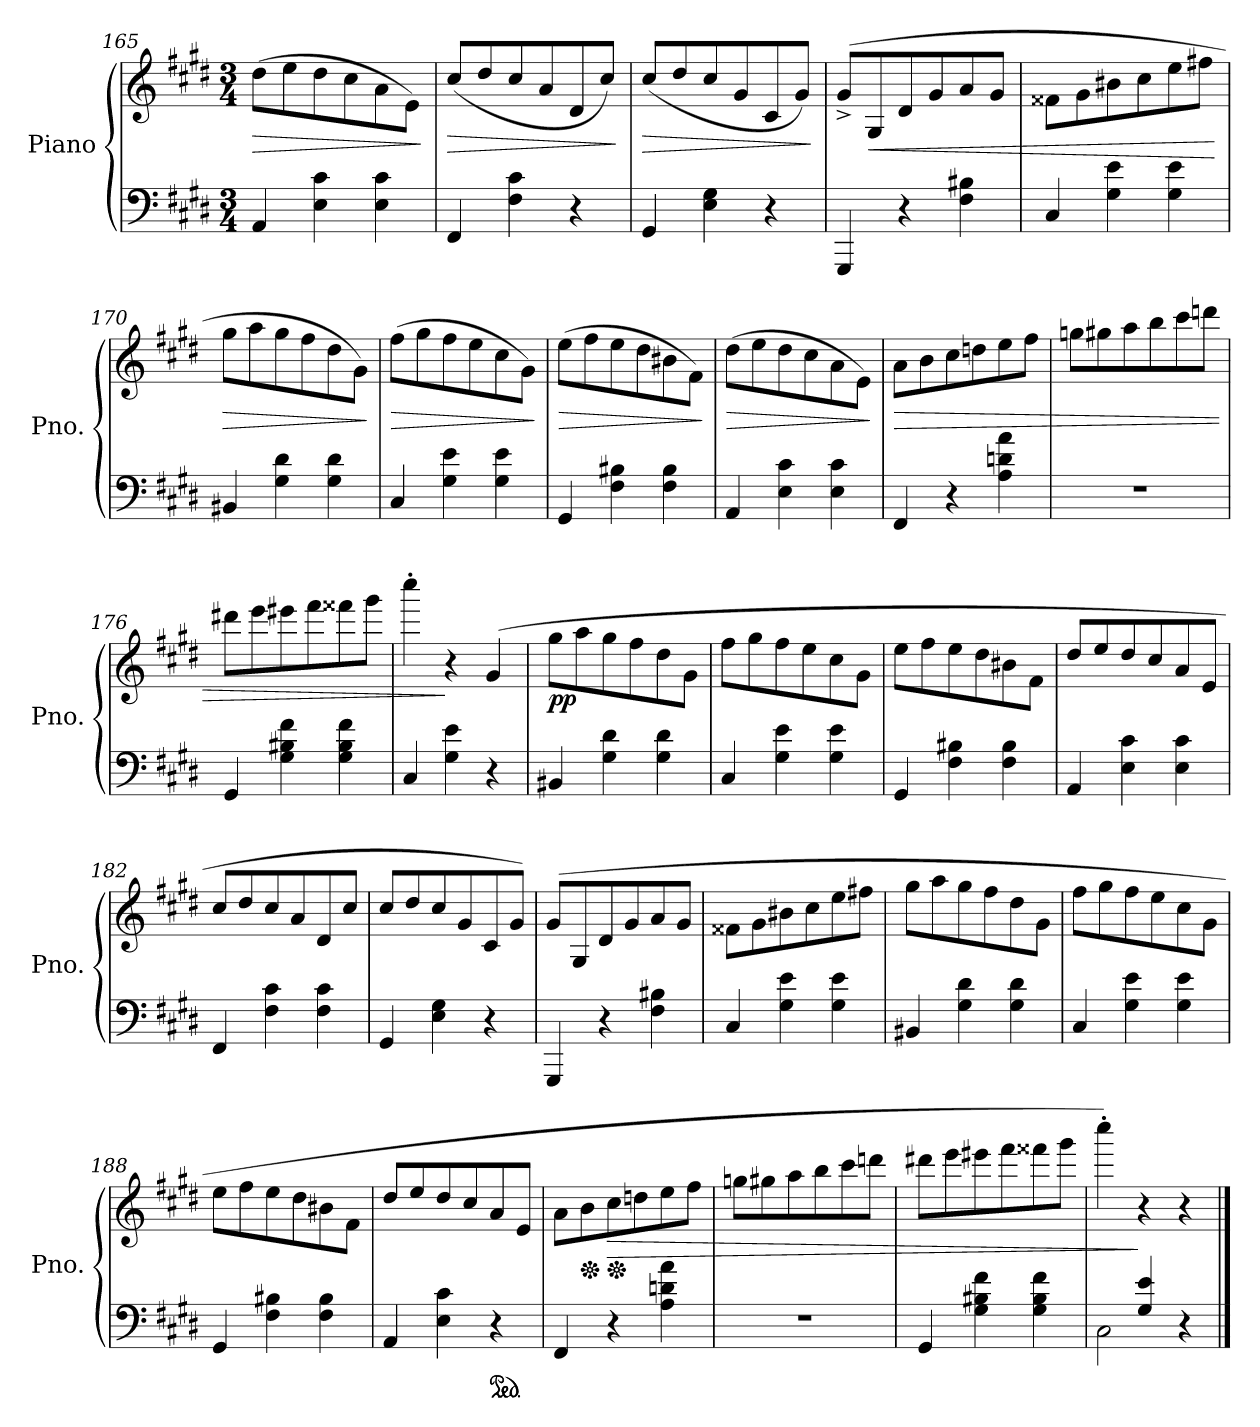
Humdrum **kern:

**kern	**kern	**dynam
*part1	*part1	*part1
*staff2	*staff1	*staff1/2
*I"Piano	*	*
*I'Pno.	*	*
*clefF4	*clefG2	*
*k[f#c#g#d#]	*k[f#c#g#d#]	*
*M3/4	*M3/4	*
=165	=165	=165
!	!	!LO:HP:b
4AA/	(8dd#\L	>
.	8ee\	.
4E\ 4c#\	8dd#\	.
.	8cc#\	.
4E\ 4c#\	8a\	.
.	8e\J)	.
.	.	]
=166	=166	=166
!	!	!LO:HP:b
4FF#/	(8cc#/L	>
.	8dd#/	.
4F#\ 4c#\	8cc#/	.
.	8a/	.
4r	8d#/	.
.	8cc#/J)	.
.	.	]
=167	=167	=167
!	!	!LO:HP:b
4GG#/	(8cc#/L	>
.	8dd#/	.
4E\ 4G#\	8cc#/	.
.	8g#/	.
4r	8c#/	.
.	8g#/J)	.
.	.	]
!!LO:LB:g=z
=168	=168	=168
4GGG#/	(8g#^/L	.
!	!	!LO:HP:b
.	8G#/	<
4r	8d#/	.
.	8g#/	.
4F#\ 4B#X\	8a/	.
.	8g#/J	.
=169	=169	=169
4C#/	8f##X\L	.
.	8g#\	.
4G#\ 4e\	8b#X\	.
.	8cc#\	.
4G#\ 4e\	8ee\	.
.	8ff#X\J	.
.	.	[
=170	=170	=170
!	!	!LO:HP:b
4BB#X/	8gg#\L	>
.	8aa\	.
4G#\ 4d#\	8gg#\	.
.	8ff#\	.
4G#\ 4d#\	8dd#\	.
.	8g#\J)	.
.	.	]
=171	=171	=171
!	!	!LO:HP:b
4C#/	(8ff#\L	>
.	8gg#\	.
4G#\ 4e\	8ff#\	.
.	8ee\	.
4G#\ 4e\	8cc#\	.
.	8g#\J)	.
.	.	]
=172	=172	=172
!	!	!LO:HP:b
4GG#/	(8ee\L	>
.	8ff#\	.
4F#\ 4B#X\	8ee\	.
.	8dd#\	.
4F#\ 4B#\	8b#X\	.
.	8f#\J)	.
.	.	]
=173	=173	=173
!	!	!LO:HP:b
4AA/	(8dd#\L	>
.	8ee\	.
4E\ 4c#\	8dd#\	.
.	8cc#\	.
4E\ 4c#\	8a\	.
.	8e\J)	.
.	.	]
!!LO:LB:g=z
=174	=174	=174
!	!	!LO:HP:b
4FF#/	8a\L	>
.	8b\	.
4r	8cc#\	.
.	8ddn\	.
4A\ 4dn\ 4a\	8ee\	.
.	8ff#\J	.
=175	=175	=175
*^	*	*
2.r	2ryy	8ggn\L	.
.	.	8gg#X\	.
.	.	8aa\	.
.	.	8bb\	.
.	8ryy	8ccc#\	.
.	8ryy	8dddn\J	.
*v	*v	*	*
=176	=176	=176
4GG#/	8ddd#X\L	.
.	8eee\	.
4G#\ 4B#X\ 4f#\	8eee#X\	.
.	8fff#\	.
4G#\ 4B#\ 4f#\	8fff##X\	.
.	8ggg#\J	.
=177	=177	=177
4C#/	4cccc#'\	.
4G#\ 4e\	4r	]
4r	(4g#/	.
=178	=178	=178
!	!	!LO:DY:b
4BB#X/	8gg#\L	pp
.	8aa\	.
4G#\ 4d#\	8gg#\	.
.	8ff#\	.
4G#\ 4d#\	8dd#\	.
.	8g#\J	.
=179	=179	=179
4C#/	8ff#\L	.
.	8gg#\	.
4G#\ 4e\	8ff#\	.
.	8ee\	.
4G#\ 4e\	8cc#\	.
.	8g#\J	.
=180	=180	=180
4GG#/	8ee\L	.
.	8ff#\	.
4F#\ 4B#X\	8ee\	.
.	8dd#\	.
4F#\ 4B#\	8b#X\	.
.	8f#\J	.
!!LO:LB:g=z
=181	=181	=181
4AA/	8dd#/L	.
.	8ee/	.
4E\ 4c#\	8dd#/	.
.	8cc#/	.
4E\ 4c#\	8a/	.
.	8e/J	.
=182	=182	=182
4FF#/	8cc#/L	.
.	8dd#/	.
4F#\ 4c#\	8cc#/	.
.	8a/	.
4F#\ 4c#\	8d#/	.
.	8cc#/J	.
=183	=183	=183
4GG#/	8cc#/L	.
.	8dd#/	.
4E\ 4G#\	8cc#/	.
.	8g#/	.
4r	8c#/	.
.	8g#/J)	.
=184	=184	=184
4GGG#/	(8g#/L	.
.	8G#/	.
4r	8d#/	.
.	8g#/	.
4F#\ 4B#X\	8a/	.
.	8g#/J	.
=185	=185	=185
4C#/	8f##X\L	.
.	8g#\	.
4G#\ 4e\	8b#X\	.
.	8cc#\	.
4G#\ 4e\	8ee\	.
.	8ff#X\J	.
=186	=186	=186
4BB#X/	8gg#\L	.
.	8aa\	.
4G#\ 4d#\	8gg#\	.
.	8ff#\	.
4G#\ 4d#\	8dd#\	.
.	8g#\J	.
!!LO:LB:g=z
=187	=187	=187
4C#/	8ff#\L	.
.	8gg#\	.
4G#\ 4e\	8ff#\	.
.	8ee\	.
4G#\ 4e\	8cc#\	.
.	8g#\J	.
=188	=188	=188
4GG#/	8ee\L	.
.	8ff#\	.
4F#\ 4B#X\	8ee\	.
.	8dd#\	.
4F#\ 4B#\	8b#X\	.
.	8f#\J	.
=189	=189	=189
4AA/	8dd#/L	.
.	8ee/	.
4E\ 4c#\	8dd#/	.
.	8cc#/	.
*ped	*	*
*ped	*	*
4r	8a/	.
.	8e/J	.
=190	=190	=190
4FF#/	8a\L	.
*	*Xped	*
.	8b\	.
*	*Xped	*
!	!	!LO:HP:b
4r	8cc#\	>
.	8ddn\	.
4A\ 4dn\ 4a\	8ee\	.
.	8ff#\J	.
=191	=191	=191
*^	*	*
2.r	2ryy	8ggn\L	.
.	.	8gg#X\	.
.	.	8aa\	.
.	.	8bb\	.
.	8ryy	8ccc#\	.
.	8ryy	8dddn\J	.
*v	*v	*	*
=192	=192	=192
4GG#/	8ddd#X\L	.
.	8eee\	.
4G#\ 4B#X\ 4f#\	8eee#X\	.
.	8fff#\	.
4G#\ 4B#\ 4f#\	8fff##X\	.
.	8ggg#\J	.
=193	=193	=193
*^	*	*
4ryy	2C#\	4cccc#'\)	.
4G#/ 4e/	.	4r	]
4r	4ryy	4r	.
*v	*v	*	*
==	==	==
*-	*-	*-
